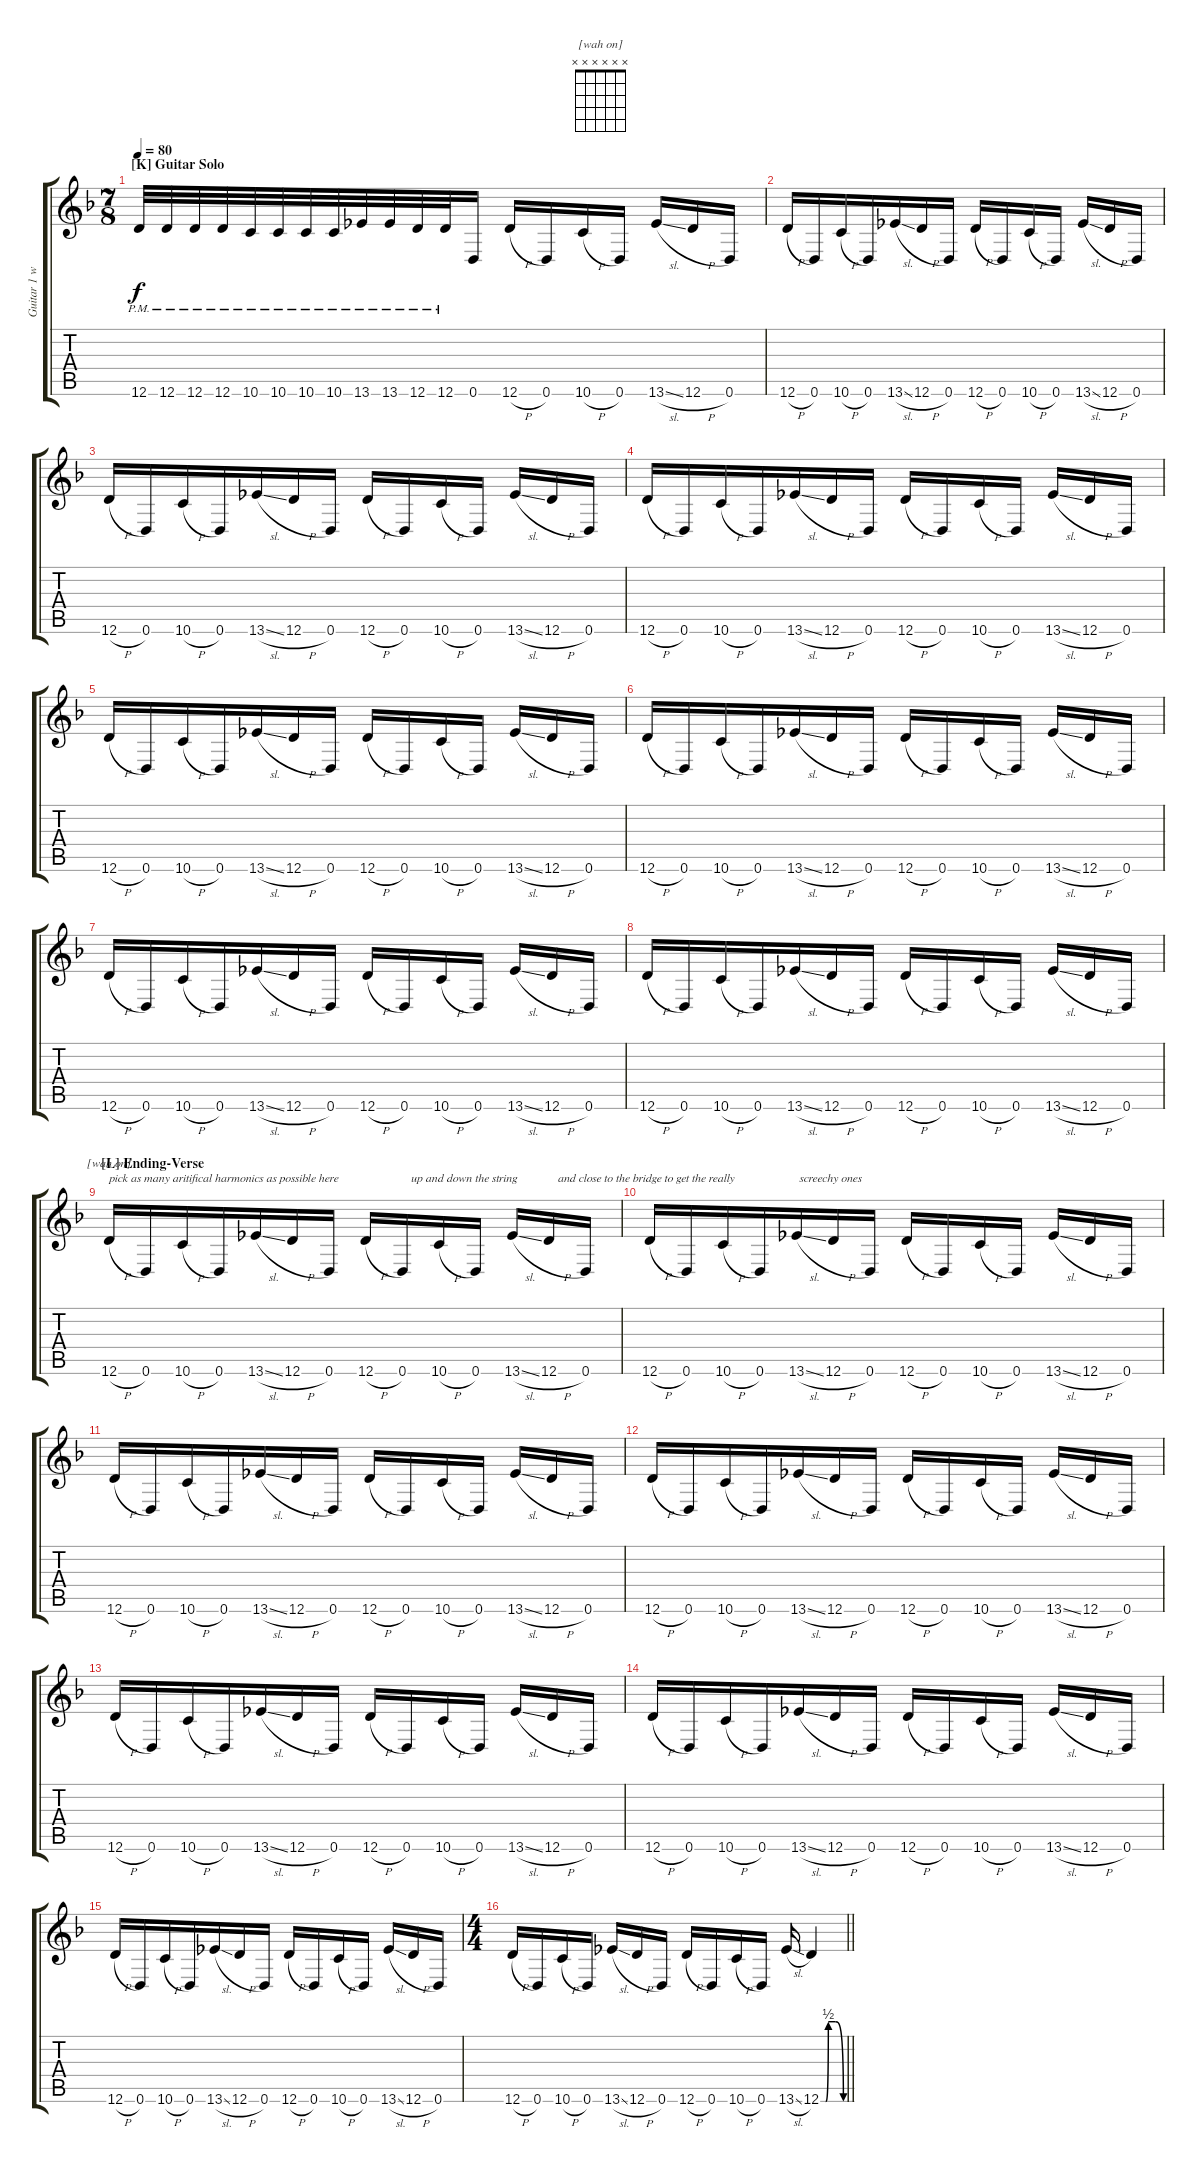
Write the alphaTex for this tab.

\track ("Guitar 1 w/ flanger, delay and wah" "Guitar 1 w") {instrument distortionguitar}
\staff {score tabs}
\tuning (E4 B3 G3 D3 A2 D2) {hide}
\chord ("[wah on]" x x x x x x)
\ts (7 8)
\section ("" "[K] Guitar Solo")
\tempo 80
\clef g2
\ks dminor
12.6{pm}.32{dy f instrument distortionguitar} 12.6{pm}.32 12.6{pm}.32 12.6{pm}.32{beam merge} 10.6{pm}.32 10.6{pm}.32 10.6{pm}.32 10.6{pm}.32 13.6{pm}.32 13.6{pm}.32 12.6{pm}.32 12.6{pm}.32{beam merge} 0.6.16{beam split} 12.6{h}.16{beam merge} 0.6.16 10.6{h}.16{beam merge} 0.6.16{beam split} 13.6{sl}.16{beam merge} 12.6{h}.16 0.6.16 |
12.6{h}.16 0.6.16{beam merge} 10.6{h}.16 0.6.16 13.6{sl}.16 12.6{h}.16{beam merge} 0.6.16{beam split} 12.6{h}.16{beam merge} 0.6.16 10.6{h}.16{beam merge} 0.6.16{beam split} 13.6{sl}.16{beam merge} 12.6{h}.16 0.6.16 |
12.6{h}.16 0.6.16{beam merge} 10.6{h}.16 0.6.16 13.6{sl}.16 12.6{h}.16{beam merge} 0.6.16{beam split} 12.6{h}.16{beam merge} 0.6.16 10.6{h}.16{beam merge} 0.6.16{beam split} 13.6{sl}.16{beam merge} 12.6{h}.16 0.6.16 |
12.6{h}.16 0.6.16{beam merge} 10.6{h}.16 0.6.16 13.6{sl}.16 12.6{h}.16{beam merge} 0.6.16{beam split} 12.6{h}.16{beam merge} 0.6.16 10.6{h}.16{beam merge} 0.6.16{beam split} 13.6{sl}.16{beam merge} 12.6{h}.16 0.6.16 |
12.6{h}.16 0.6.16{beam merge} 10.6{h}.16 0.6.16 13.6{sl}.16 12.6{h}.16{beam merge} 0.6.16{beam split} 12.6{h}.16{beam merge} 0.6.16 10.6{h}.16{beam merge} 0.6.16{beam split} 13.6{sl}.16{beam merge} 12.6{h}.16 0.6.16 |
12.6{h}.16 0.6.16{beam merge} 10.6{h}.16 0.6.16 13.6{sl}.16 12.6{h}.16{beam merge} 0.6.16{beam split} 12.6{h}.16{beam merge} 0.6.16 10.6{h}.16{beam merge} 0.6.16{beam split} 13.6{sl}.16{beam merge} 12.6{h}.16 0.6.16 |
12.6{h}.16 0.6.16{beam merge} 10.6{h}.16 0.6.16 13.6{sl}.16 12.6{h}.16{beam merge} 0.6.16{beam split} 12.6{h}.16{beam merge} 0.6.16 10.6{h}.16{beam merge} 0.6.16{beam split} 13.6{sl}.16{beam merge} 12.6{h}.16 0.6.16 |
12.6{h}.16 0.6.16{beam merge} 10.6{h}.16 0.6.16 13.6{sl}.16 12.6{h}.16{beam merge} 0.6.16{beam split} 12.6{h}.16{beam merge} 0.6.16 10.6{h}.16{beam merge} 0.6.16{beam split} 13.6{sl}.16{beam merge} 12.6{h}.16 0.6.16 |
\section ("" "[L] Ending-Verse")
12.6{h}.16{ch "[wah on]" txt "pick as many aritifical harmonics as possible here"} 0.6.16{beam merge} 10.6{h}.16 0.6.16 13.6{sl}.16 12.6{h}.16{beam merge} 0.6.16{beam split} 12.6{h}.16{beam merge} 0.6.16{txt "   up and down the string"} 10.6{h}.16{beam merge} 0.6.16{beam split} 13.6{sl}.16{beam merge} 12.6{h}.16{txt "   and close to the bridge to get the really"} 0.6.16 |
12.6{h}.16 0.6.16{beam merge} 10.6{h}.16 0.6.16 13.6{sl}.16{txt " screechy ones"} 12.6{h}.16{beam merge} 0.6.16{beam split} 12.6{h}.16{beam merge} 0.6.16 10.6{h}.16{beam merge} 0.6.16{beam split} 13.6{sl}.16{beam merge} 12.6{h}.16 0.6.16 |
12.6{h}.16 0.6.16{beam merge} 10.6{h}.16 0.6.16 13.6{sl}.16 12.6{h}.16{beam merge} 0.6.16{beam split} 12.6{h}.16{beam merge} 0.6.16 10.6{h}.16{beam merge} 0.6.16{beam split} 13.6{sl}.16{beam merge} 12.6{h}.16 0.6.16 |
12.6{h}.16 0.6.16{beam merge} 10.6{h}.16 0.6.16 13.6{sl}.16 12.6{h}.16{beam merge} 0.6.16{beam split} 12.6{h}.16{beam merge} 0.6.16 10.6{h}.16{beam merge} 0.6.16{beam split} 13.6{sl}.16{beam merge} 12.6{h}.16 0.6.16 |
12.6{h}.16 0.6.16{beam merge} 10.6{h}.16 0.6.16 13.6{sl}.16 12.6{h}.16{beam merge} 0.6.16{beam split} 12.6{h}.16{beam merge} 0.6.16 10.6{h}.16{beam merge} 0.6.16{beam split} 13.6{sl}.16{beam merge} 12.6{h}.16 0.6.16 |
12.6{h}.16 0.6.16{beam merge} 10.6{h}.16 0.6.16 13.6{sl}.16 12.6{h}.16{beam merge} 0.6.16{beam split} 12.6{h}.16{beam merge} 0.6.16 10.6{h}.16{beam merge} 0.6.16{beam split} 13.6{sl}.16{beam merge} 12.6{h}.16 0.6.16 |
12.6{h}.16 0.6.16{beam merge} 10.6{h}.16 0.6.16 13.6{sl}.16 12.6{h}.16{beam merge} 0.6.16{beam split} 12.6{h}.16{beam merge} 0.6.16 10.6{h}.16{beam merge} 0.6.16{beam split} 13.6{sl}.16{beam merge} 12.6{h}.16 0.6.16 |
\ts (4 4)
\barLineRight lightlight
12.6{h}.16 0.6.16{beam merge} 10.6{h}.16 0.6.16 13.6{sl}.16 12.6{h}.16{beam merge} 0.6.16{beam split} 12.6{h}.16{beam merge} 0.6.16 10.6{h}.16{beam merge} 0.6.16{beam split} 13.6{sl}.16 12.6{be (custom 0 0 13 0 20 2 39 2 60 0)}.4
